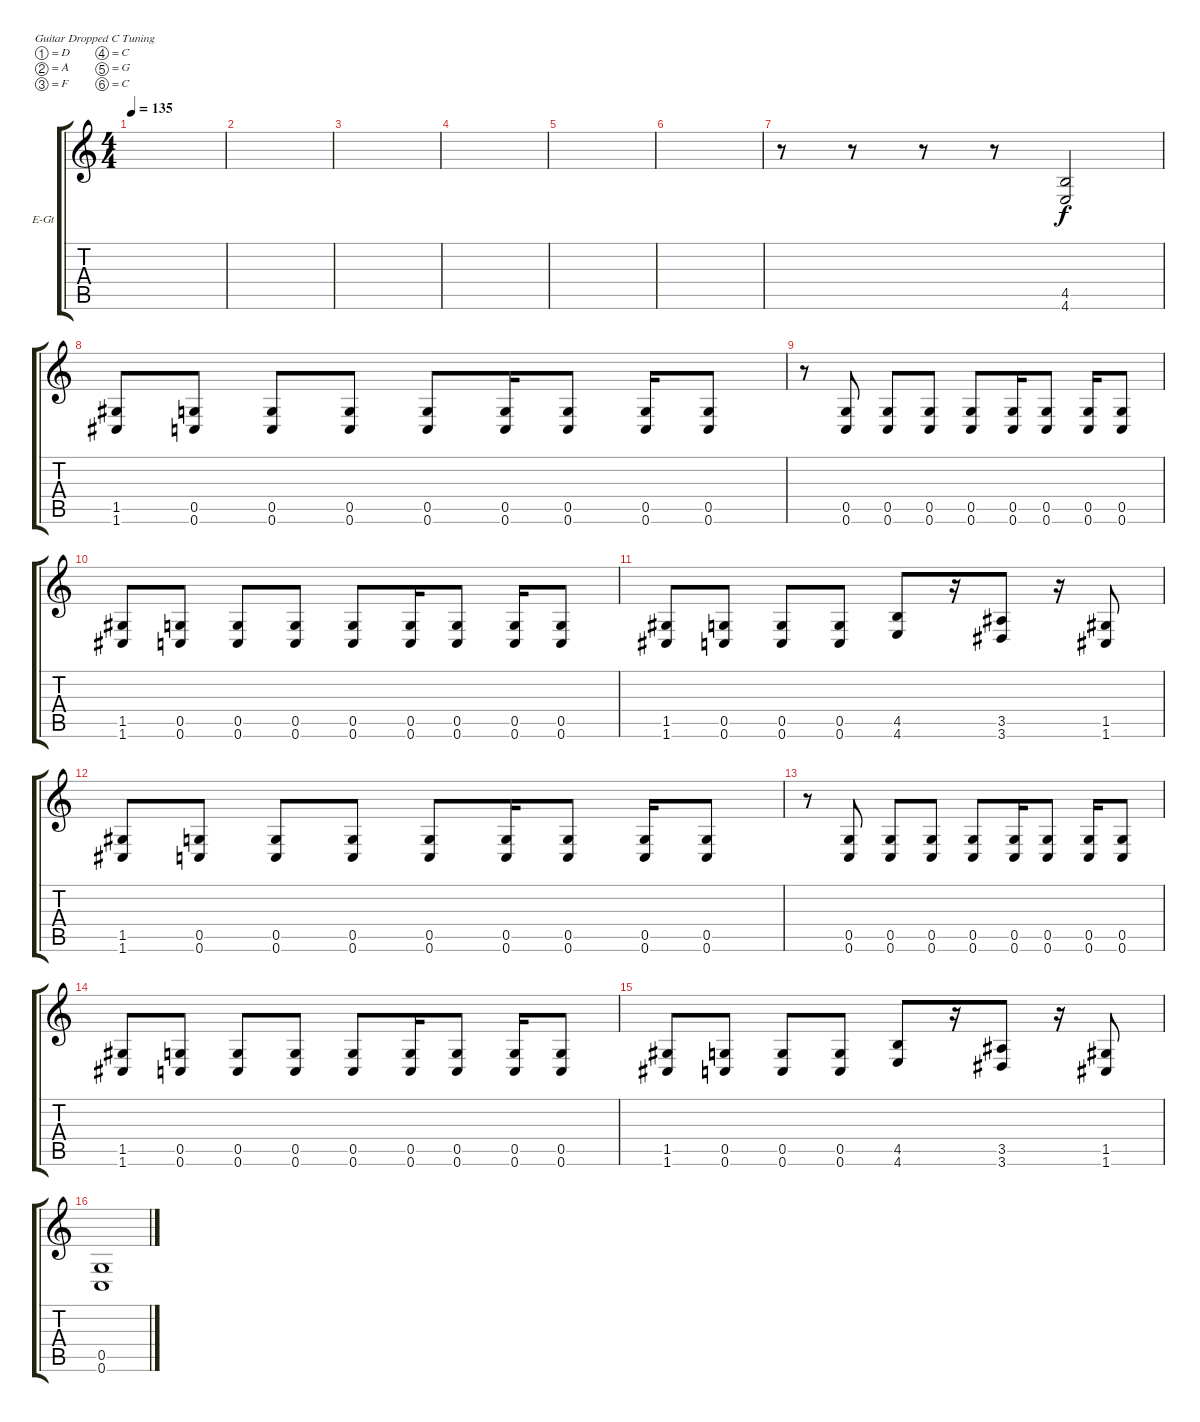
\defaultSystemsLayout 4
\bracketExtendMode groupsimilarinstruments
\firstSystemTrackNameOrientation horizontal
\otherSystemsTrackNameOrientation horizontal
\track ("Electric Guitar" "E-Gt") {instrument distortionguitar}
\staff {score tabs}
\tuning (D4 A3 F3 C3 G2 C2)
\ts (4 4)
\tempo 135
\clef g2
\ks c
|
|
|
|
|
|
r.8 r.8 r.8 r.8 (4.6 4.5).2 |
(1.6 1.5).8 (0.6 0.5).8 (0.6 0.5).8 (0.6 0.5).8 (0.6 0.5).8 (0.6 0.5).16 (0.6 0.5).8 (0.6 0.5).16 (0.6 0.5).8 |
r.8 (0.6 0.5).8 (0.6 0.5).8 (0.6 0.5).8 (0.6 0.5).8 (0.6 0.5).16 (0.6 0.5).8 (0.6 0.5).16 (0.6 0.5).8 |
(1.6 1.5).8 (0.6 0.5).8 (0.6 0.5).8 (0.6 0.5).8 (0.6 0.5).8 (0.6 0.5).16 (0.6 0.5).8 (0.6 0.5).16 (0.6 0.5).8 |
(1.6 1.5).8 (0.6 0.5).8 (0.6 0.5).8 (0.5 0.6).8 (4.6 4.5).8 r.16 (3.6 3.5).8 r.16 (1.6 1.5).8 |
(1.6 1.5).8 (0.6 0.5).8 (0.6 0.5).8 (0.6 0.5).8 (0.6 0.5).8 (0.6 0.5).16 (0.6 0.5).8 (0.6 0.5).16 (0.6 0.5).8 |
r.8 (0.6 0.5).8 (0.6 0.5).8 (0.6 0.5).8 (0.6 0.5).8 (0.6 0.5).16 (0.6 0.5).8 (0.6 0.5).16 (0.6 0.5).8 |
(1.6 1.5).8 (0.6 0.5).8 (0.6 0.5).8 (0.6 0.5).8 (0.6 0.5).8 (0.6 0.5).16 (0.6 0.5).8 (0.6 0.5).16 (0.6 0.5).8 |
(1.6 1.5).8 (0.6 0.5).8 (0.6 0.5).8 (0.5 0.6).8 (4.6 4.5).8 r.16 (3.6 3.5).8 r.16 (1.6 1.5).8 |
(0.6 0.5).1
